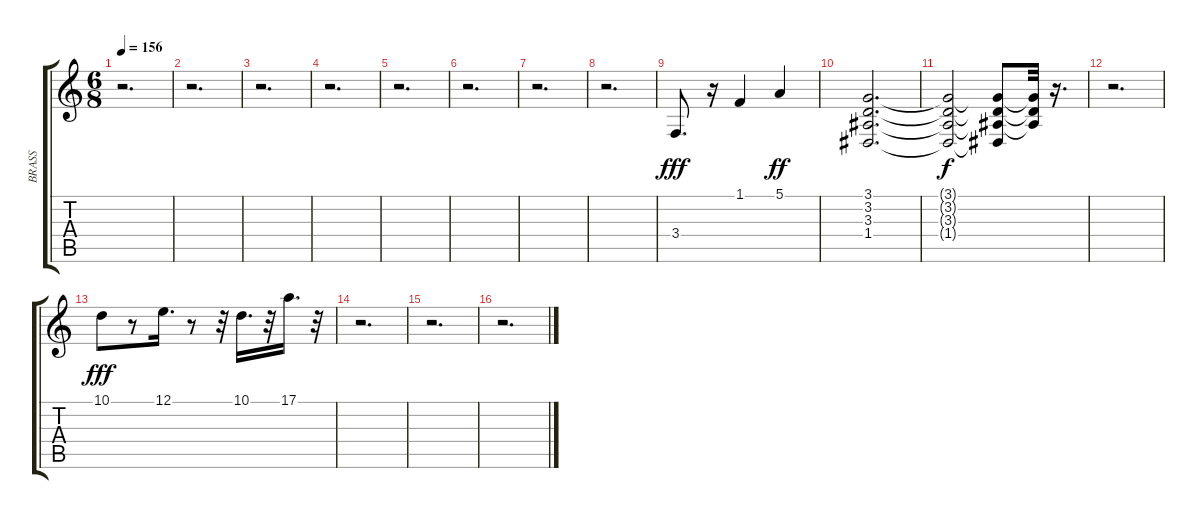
\track ("BRASS" "BRASS") {instrument trumpet}
\staff {score tabs}
\tuning (E4 B3 G3 D3 A2 E2) {hide}
\ts (6 8)
\tempo 156
\clef g2
\ks c
r.2{d dy f} |
r.2{d} |
r.2{d} |
r.2{d} |
r.2{d} |
r.2{d} |
r.2{d} |
r.2{d} |
3.4.8{d dy fff} r.16 1.1.4 5.1.4{dy ff} |
(3.1 3.2 3.3 1.4).2{d} |
(3.1{t} 3.2{t} 3.3{t} 1.4{t}).2{dy f} (3.1{t} 3.2{t} 3.3{t} 1.4{t}).8 (3.1{t} 3.2{t} 3.3{t}).32 r.16{d} |
r.2{d} |
10.1.8{dy fff} r.8 12.1.16{d} r.8 r.32 10.1.16{d} r.32 17.1.16{d} r.32 |
r.2{d} |
r.2{d} |
r.2{d}
